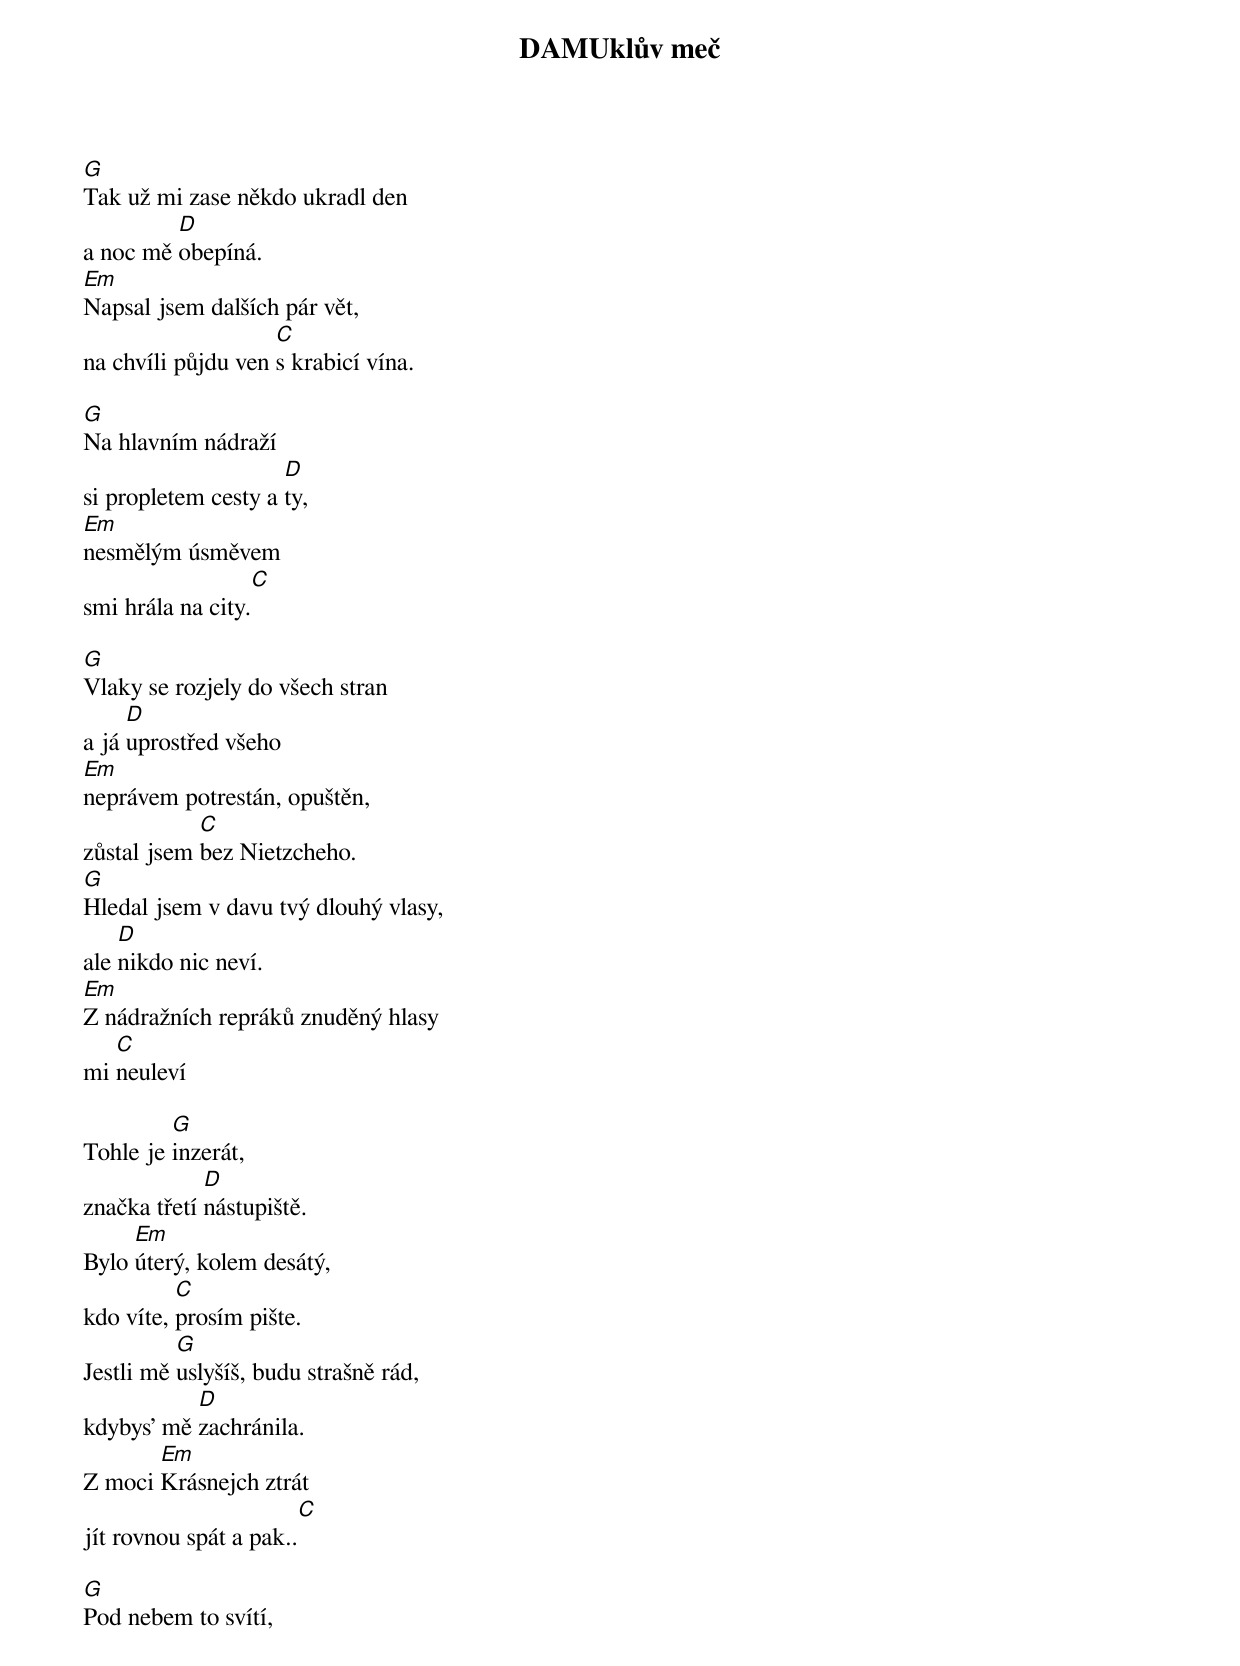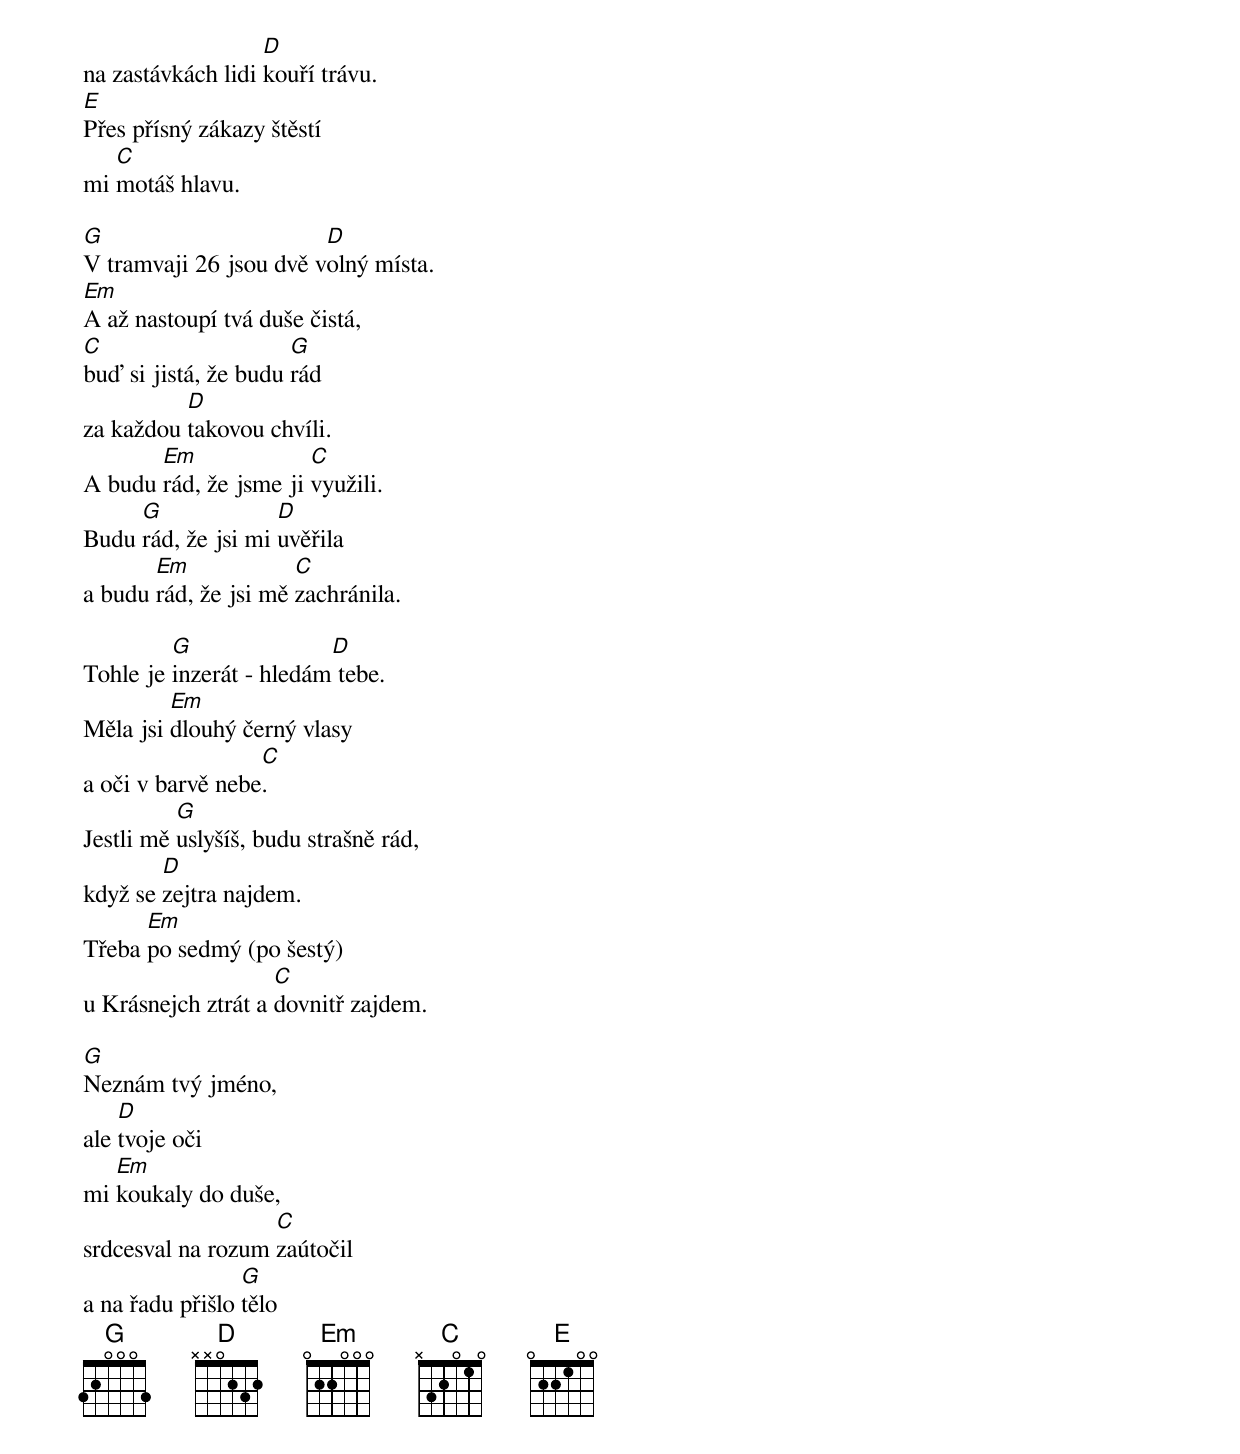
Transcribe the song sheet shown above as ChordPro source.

{title: DAMUklův meč}
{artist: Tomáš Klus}
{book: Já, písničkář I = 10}

[G]Tak už mi zase někdo ukradl den
a noc mě [D]obepíná.
[Em]Napsal jsem dalších pár vět,
na chvíli půjdu ven [C]s krabicí vína.

[G]Na hlavním nádraží
si propletem cesty a [D]ty,
[Em]nesmělým úsměvem
smi hrála na city.[C]

[G]Vlaky se rozjely do všech stran
a já [D]uprostřed všeho
[Em]neprávem potrestán, opuštěn,
zůstal jsem [C]bez Nietzcheho.
[G]Hledal jsem v davu tvý dlouhý vlasy,
ale [D]nikdo nic neví.
[Em]Z nádražních repráků znuděný hlasy
mi [C]neuleví

Tohle je [G]inzerát,
značka třetí [D]nástupiště.
Bylo [Em]úterý, kolem desátý,
kdo víte, [C]prosím pište.
Jestli mě [G]uslyšíš, budu strašně rád,
kdybys' mě [D]zachránila.
Z moci [Em]Krásnejch ztrát
jít rovnou spát a pak..[C]

[G]Pod nebem to svítí,
na zastávkách lidi [D]kouří trávu.
[E]Přes přísný zákazy štěstí
mi [C]motáš hlavu.

[G]V tramvaji 26 jsou dvě v[D]olný místa.
[Em]A až nastoupí tvá duše čistá,
[C]buď si jistá, že budu [G]rád
za každou [D]takovou chvíli.
A budu [Em]rád, že jsme ji [C]využili.
Budu [G]rád, že jsi mi [D]uvěřila
a budu [Em]rád, že jsi mě [C]zachránila.

Tohle je [G]inzerát - hledám[D] tebe.
Měla jsi [Em]dlouhý černý vlasy
a oči v barvě nebe[C].
Jestli mě [G]uslyšíš, budu strašně rád,
když se [D]zejtra najdem.
Třeba [Em]po sedmý (po šestý)
u Krásnejch ztrát a [C]dovnitř zajdem.

[G]Neznám tvý jméno,
ale [D]tvoje oči
mi [Em]koukaly do duše,
srdcesval na rozum [C]zaútočil
a na řadu přišlo [G]tělo
